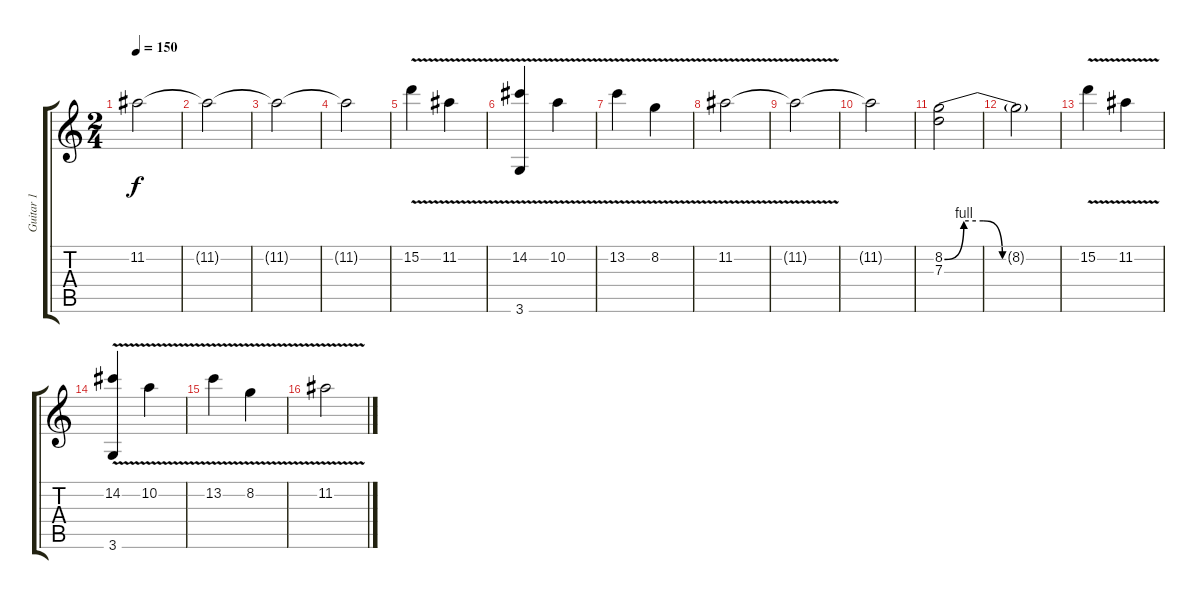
\track ("Guitar 1" "Guitar 1") {instrument overdrivenguitar}
\staff {score tabs}
\tuning (E4 B3 G3 D3 A2 E2) {hide}
\ts (2 4)
\tempo 150
\clef g2
\ks c
11.2{t}.2{dy f} |
11.2{t}.2 |
11.2{t}.2 |
11.2{t}.2 |
15.2{v}.4{instrument electricguitarclean} 11.2{v}.4 |
(14.2{v} 3.6).4 10.2{v}.4 |
13.2{v}.4 8.2{v}.4 |
11.2{v}.2 |
11.2{t}.2 |
11.2{t}.2 |
(8.2{be (custom 0 0 10 4 20 4 30 0 60 0)} 7.3).2 |
8.2{t}.2 |
15.2{v}.4{instrument electricguitarclean} 11.2{v}.4 |
(14.2{v} 3.6).4 10.2{v}.4 |
13.2{v}.4 8.2{v}.4 |
11.2{v}.2
